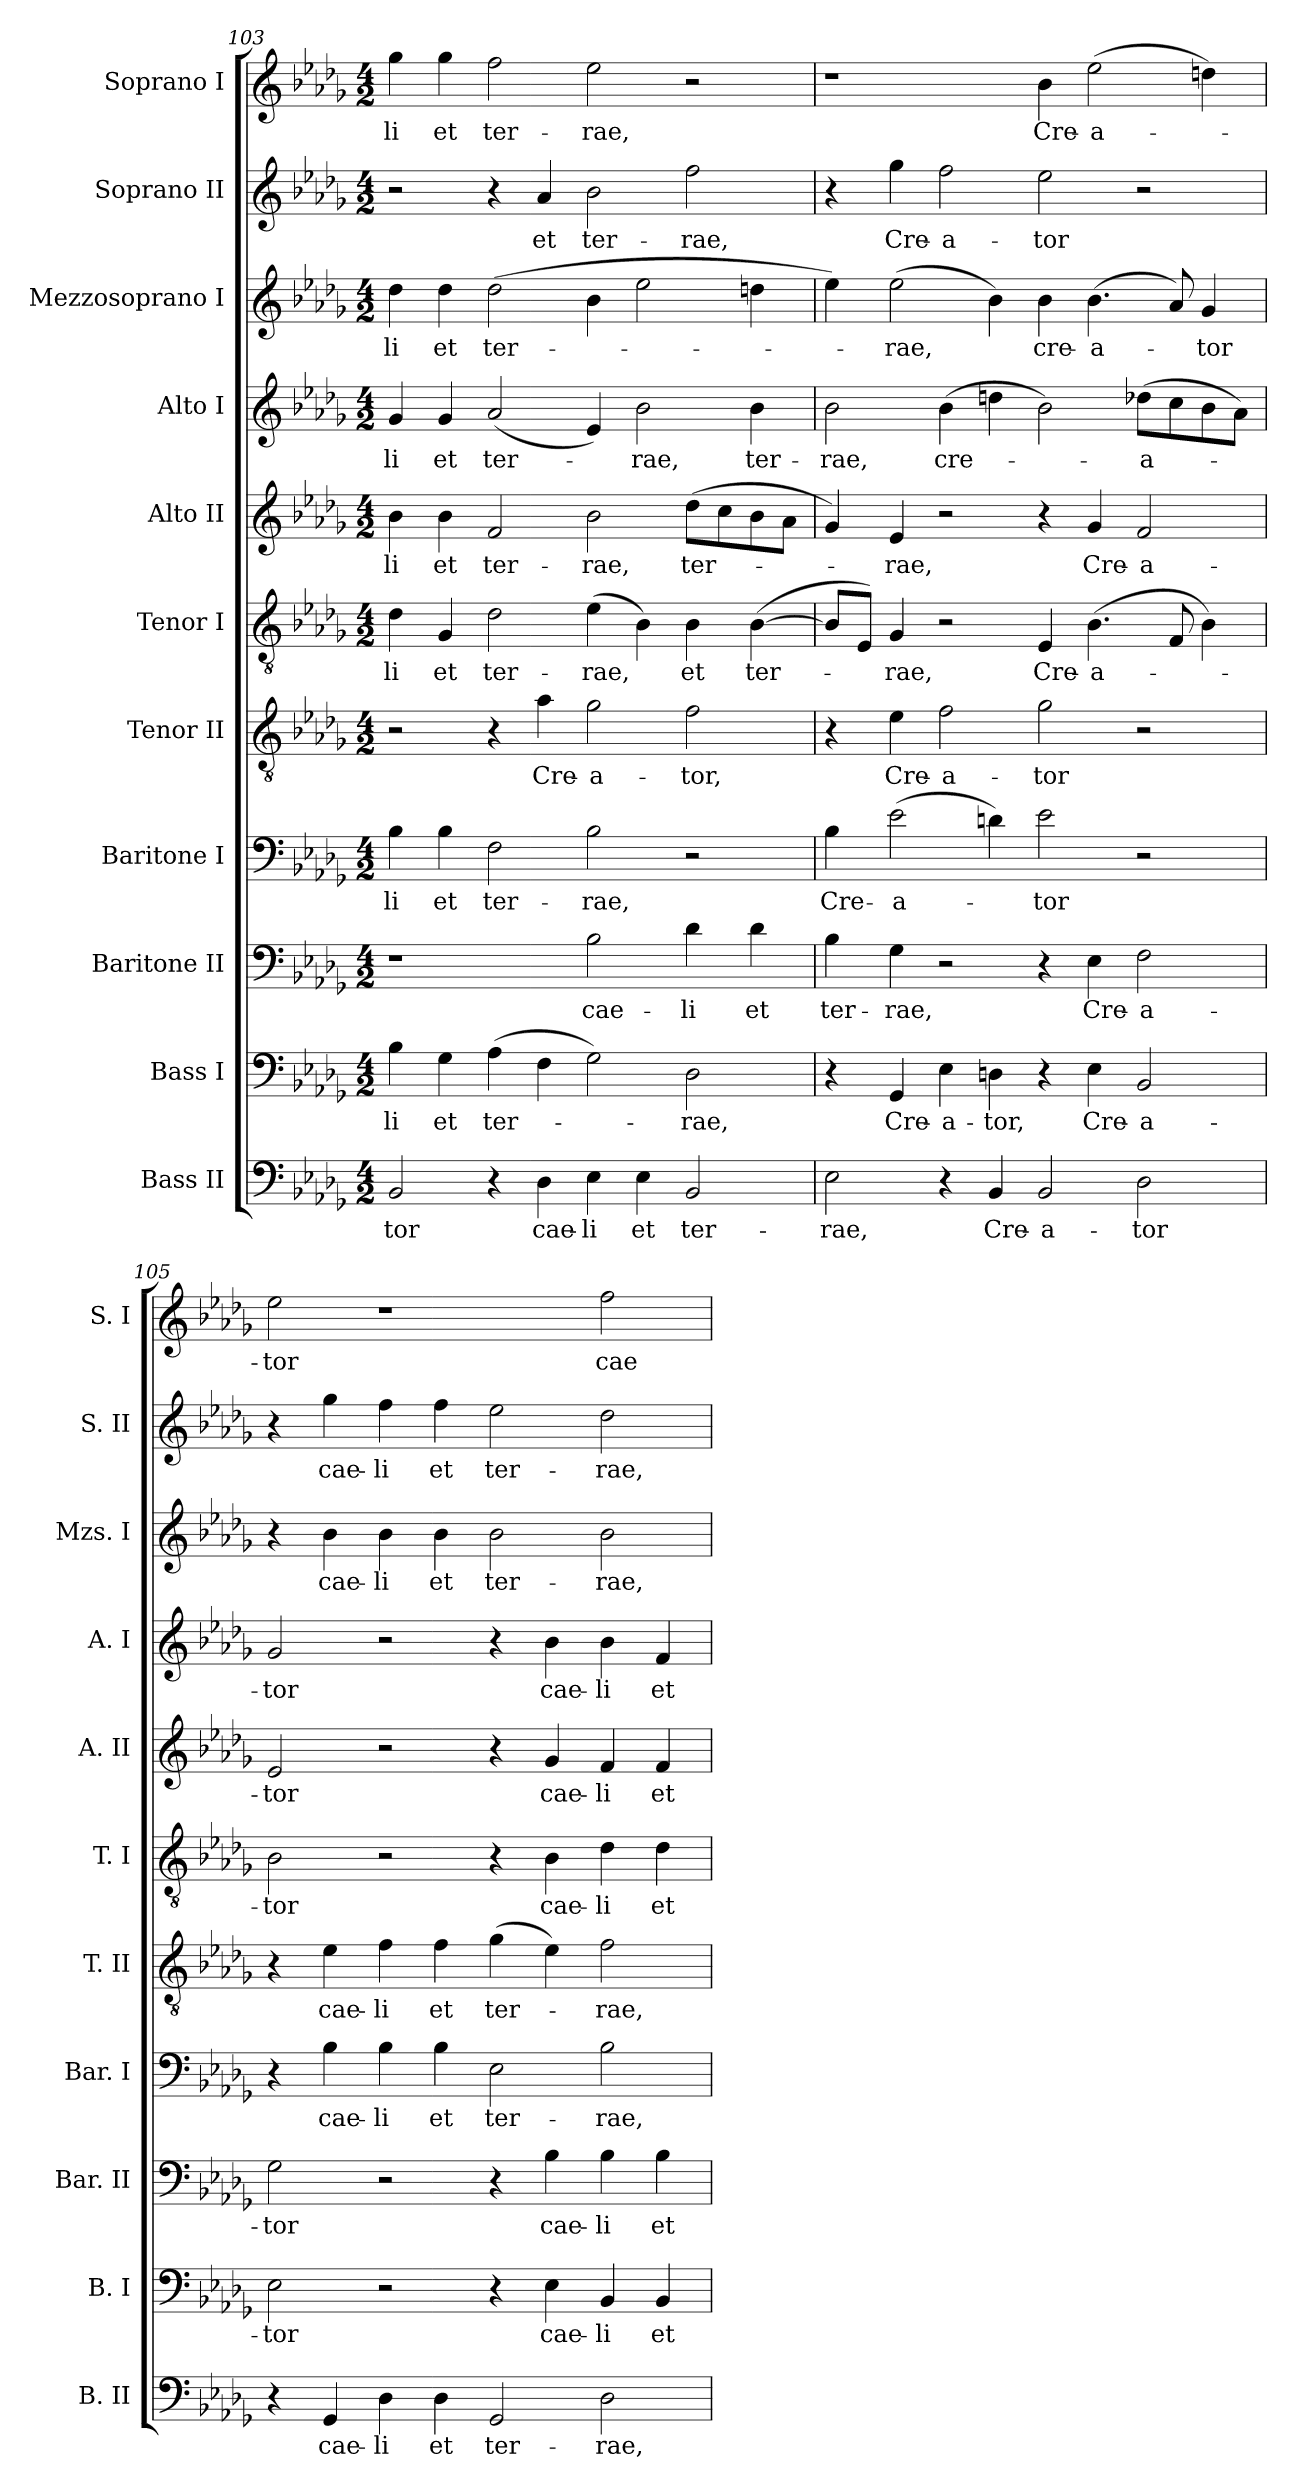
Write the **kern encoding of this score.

**kern	**text	**kern	**text	**kern	**text	**kern	**text	**kern	**text	**kern	**text	**kern	**text	**kern	**text	**kern	**text	**kern	**text	**kern	**text
*part11	*part11	*part10	*part10	*part9	*part9	*part8	*part8	*part7	*part7	*part6	*part6	*part5	*part5	*part4	*part4	*part3	*part3	*part2	*part2	*part1	*part1
*staff11	*staff11	*staff10	*staff10	*staff9	*staff9	*staff8	*staff8	*staff7	*staff7	*staff6	*staff6	*staff5	*staff5	*staff4	*staff4	*staff3	*staff3	*staff2	*staff2	*staff1	*staff1
*I"Bass II	*	*I"Bass I	*	*I"Baritone II	*	*I"Baritone I	*	*I"Tenor II	*	*I"Tenor I	*	*I"Alto II	*	*I"Alto I	*	*I"Mezzosoprano I	*	*I"Soprano II	*	*I"Soprano I	*
*I'B. II	*	*I'B. I	*	*I'Bar. II	*	*I'Bar. I	*	*I'T. II	*	*I'T. I	*	*I'A. II	*	*I'A. I	*	*I'Mzs. I	*	*I'S. II	*	*I'S. I	*
!!LO:PB:g=z
*clefF4	*	*clefF4	*	*clefF4	*	*clefF4	*	*clefGv2	*	*clefGv2	*	*clefG2	*	*clefG2	*	*clefG2	*	*clefG2	*	*clefG2	*
*k[b-e-a-d-g-]	*	*k[b-e-a-d-g-]	*	*k[b-e-a-d-g-]	*	*k[b-e-a-d-g-]	*	*k[b-e-a-d-g-]	*	*k[b-e-a-d-g-]	*	*k[b-e-a-d-g-]	*	*k[b-e-a-d-g-]	*	*k[b-e-a-d-g-]	*	*k[b-e-a-d-g-]	*	*k[b-e-a-d-g-]	*
*D-:	*	*D-:	*	*D-:	*	*D-:	*	*D-:	*	*D-:	*	*D-:	*	*D-:	*	*D-:	*	*D-:	*	*D-:	*
*M4/2	*	*M4/2	*	*M4/2	*	*M4/2	*	*M4/2	*	*M4/2	*	*M4/2	*	*M4/2	*	*M4/2	*	*M4/2	*	*M4/2	*
=103	=103	=103	=103	=103	=103	=103	=103	=103	=103	=103	=103	=103	=103	=103	=103	=103	=103	=103	=103	=103	=103
2BB-/	-tor	4B-\	-li	1r	.	4B-\	-li	2r	.	4d-\	-li	4b-\	-li	4g-/	-li	4dd-\	-li	2r	.	4gg-\	-li
.	.	4G-\	et	.	.	4B-\	et	.	.	4G-/	et	4b-\	et	4g-/	et	4dd-\	et	.	.	4gg-\	et
4r	.	(4A-\	ter-	.	.	2F\	ter-	4r	.	2d-\	ter-	2f/	ter-	(2a-/	ter-	(2dd-\	ter-	4r	.	2ff\	ter-
4D-\	cae-	4F\	.	.	.	.	.	4a-\	Cre-	.	.	.	.	.	.	.	.	4a-/	et	.	.
4E-\	-li	2G-\)	.	2B-\	cae-	2B-\	-rae,	2g-\	-a-	(4e-\	-rae,	2b-\	-rae,	4e-/)	.	4b-\	.	2b-\	ter-	2ee-\	-rae,
4E-\	et	.	.	.	.	.	.	.	.	4B-\)	.	.	.	2b-\	-rae,	2ee-\	.	.	.	.	.
2BB-/	ter-	2D-\	-rae,	4d-\	-li	2r	.	2f\	-tor,	4B-\	et	(8dd-\L	ter-	.	.	.	.	2ff\	-rae,	2r	.
.	.	.	.	.	.	.	.	.	.	.	.	8cc\	.	.	.	.	.	.	.	.	.
.	.	.	.	4d-\	et	.	.	.	.	([4B-\	ter-	8b-\	.	4b-\	ter-	4ddn\	.	.	.	.	.
.	.	.	.	.	.	.	.	.	.	.	.	8a-\J	.	.	.	.	.	.	.	.	.
=104	=104	=104	=104	=104	=104	=104	=104	=104	=104	=104	=104	=104	=104	=104	=104	=104	=104	=104	=104	=104	=104
2E-\	-rae,	4r	.	4B-\	ter-	4B-\	Cre-	4r	.	8B-/L]	.	4g-/)	.	2b-\	-rae,	4ee-\)	.	4r	.	1r	.
.	.	.	.	.	.	.	.	.	.	8E-/J)	.	.	.	.	.	.	.	.	.	.	.
.	.	4GG-/	Cre-	4G-\	-rae,	(2e-\	-a-	4e-\	Cre-	4G-/	-rae,	4e-/	-rae,	.	.	(2ee-\	-rae,	4gg-\	Cre-	.	.
4r	.	4E-\	-a-	2r	.	.	.	2f\	-a-	2r	.	2r	.	(4b-\	cre-	.	.	2ff\	-a-	.	.
4BB-/	Cre-	4Dn\	-tor,	.	.	4dn\)	.	.	.	.	.	.	.	4ddn\	.	4b-\)	.	.	.	.	.
2BB-/	-a-	4r	.	4r	.	2e-\	-tor	2g-\	-tor	4E-/	Cre-	4r	.	2b-\)	.	4b-\	cre-	2ee-\	-tor	4b-\	Cre-
.	.	4E-\	Cre-	4E-\	Cre-	.	.	.	.	(4.B-\	-a-	4g-/	Cre-	.	.	(4.b-\	-a-	.	.	(2ee-\	-a-
2D-\	-tor	2BB-/	-a-	2F\	-a-	2r	.	2r	.	.	.	2f/	-a-	(8dd-X\L	-a-	.	.	2r	.	.	.
.	.	.	.	.	.	.	.	.	.	8F/	.	.	.	8cc\	.	8a-/)	.	.	.	.	.
.	.	.	.	.	.	.	.	.	.	4B-\)	.	.	.	8b-\	.	4g-/	-tor	.	.	4ddn\)	.
.	.	.	.	.	.	.	.	.	.	.	.	.	.	8a-\J)	.	.	.	.	.	.	.
!!LO:PB:g=z
=105	=105	=105	=105	=105	=105	=105	=105	=105	=105	=105	=105	=105	=105	=105	=105	=105	=105	=105	=105	=105	=105
4r	.	2E-\	-tor	2G-\	-tor	4r	.	4r	.	2B-\	-tor	2e-/	-tor	2g-/	-tor	4r	.	4r	.	2ee-\	-tor
4GG-/	cae-	.	.	.	.	4B-\	cae-	4e-\	cae-	.	.	.	.	.	.	4b-\	cae-	4gg-\	cae-	.	.
4D-\	-li	2r	.	2r	.	4B-\	-li	4f\	-li	2r	.	2r	.	2r	.	4b-\	-li	4ff\	-li	1r	.
4D-\	et	.	.	.	.	4B-\	et	4f\	et	.	.	.	.	.	.	4b-\	et	4ff\	et	.	.
2GG-/	ter-	4r	.	4r	.	2E-\	ter-	(4g-\	ter-	4r	.	4r	.	4r	.	2b-\	ter-	2ee-\	ter-	.	.
.	.	4E-\	cae-	4B-\	cae-	.	.	4e-\)	.	4B-\	cae-	4g-/	cae-	4b-\	cae-	.	.	.	.	.	.
2D-\	-rae,	4BB-/	-li	4B-\	-li	2B-\	-rae,	2f\	-rae,	4d-\	-li	4f/	-li	4b-\	-li	2b-\	-rae,	2dd-\	-rae,	2ff\	cae-
.	.	4BB-/	et	4B-\	et	.	.	.	.	4d-\	et	4f/	et	4f/	et	.	.	.	.	.	.
=	=	=	=	=	=	=	=	=	=	=	=	=	=	=	=	=	=	=	=	=	=
*-	*-	*-	*-	*-	*-	*-	*-	*-	*-	*-	*-	*-	*-	*-	*-	*-	*-	*-	*-	*-	*-
